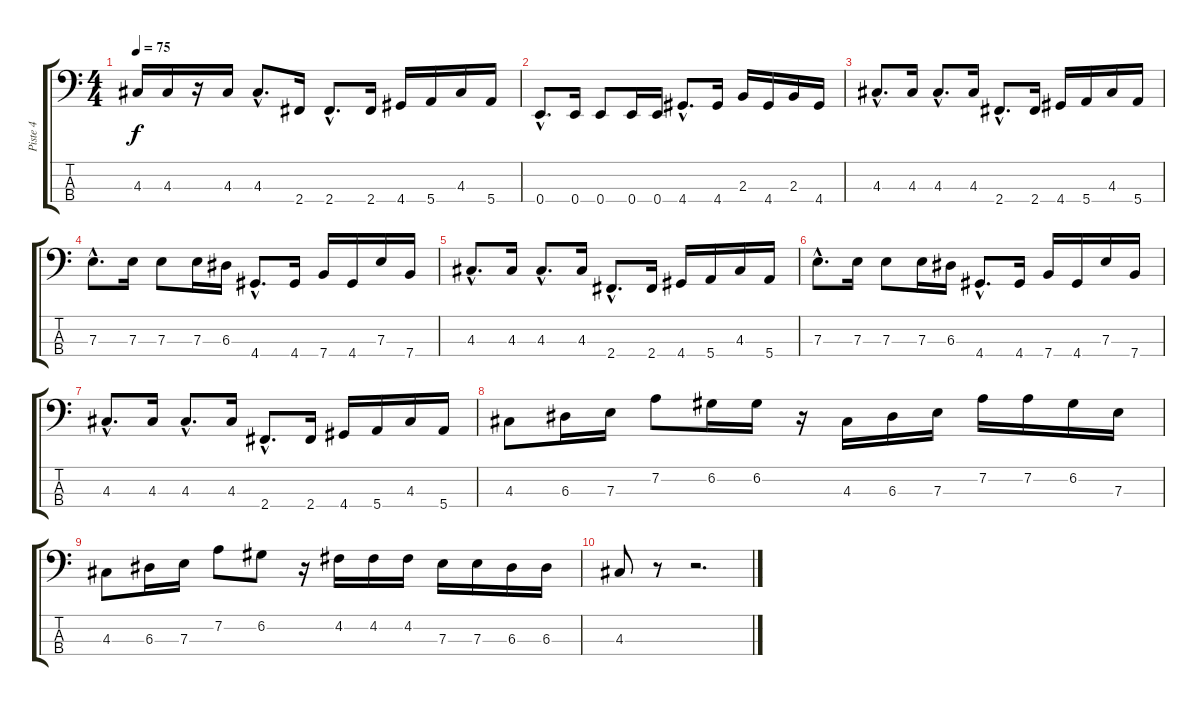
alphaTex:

\track ("Piste 4" "Piste 4") {instrument electricbassfinger}
\staff {score tabs}
\tuning (G2 D2 A1 E1) {hide}
\ts (4 4)
\tempo 75
\clef f4
\ks c
4.3.16{dy f} 4.3.16 r.16 4.3.16 4.3{hac}.8{d} 2.4.16 2.4{hac}.8{d} 2.4.16 4.4.16 5.4.16 4.3.16 5.4.16 |
0.4{hac}.8{d} 0.4.16 0.4.8 0.4.16 0.4.16 4.4{hac}.8{d} 4.4.16 2.3.16 4.4.16 2.3.16 4.4.16 |
4.3{hac}.8{d} 4.3.16 4.3{hac}.8{d} 4.3.16 2.4{hac}.8{d} 2.4.16 4.4.16 5.4.16 4.3.16 5.4.16 |
7.3{hac}.8{d} 7.3.16 7.3.8 7.3.16 6.3.16 4.4{hac}.8{d} 4.4.16 7.4.16 4.4.16 7.3.16 7.4.16 |
4.3{hac}.8{d} 4.3.16 4.3{hac}.8{d} 4.3.16 2.4{hac}.8{d} 2.4.16 4.4.16 5.4.16 4.3.16 5.4.16 |
7.3{hac}.8{d} 7.3.16 7.3.8 7.3.16 6.3.16 4.4{hac}.8{d} 4.4.16 7.4.16 4.4.16 7.3.16 7.4.16 |
4.3{hac}.8{d} 4.3.16 4.3{hac}.8{d} 4.3.16 2.4{hac}.8{d} 2.4.16 4.4.16 5.4.16 4.3.16 5.4.16 |
4.3.8 6.3.16 7.3.16 7.2.8 6.2.16 6.2.16 r.16 4.3.16 6.3.16 7.3.16 7.2.16 7.2.16 6.2.16 7.3.16 |
4.3.8 6.3.16 7.3.16 7.2.8 6.2.8 r.16 4.2.16 4.2.16 4.2.16 7.3.16 7.3.16 6.3.16 6.3.16 |
4.3.8 r.8 r.2{d}
